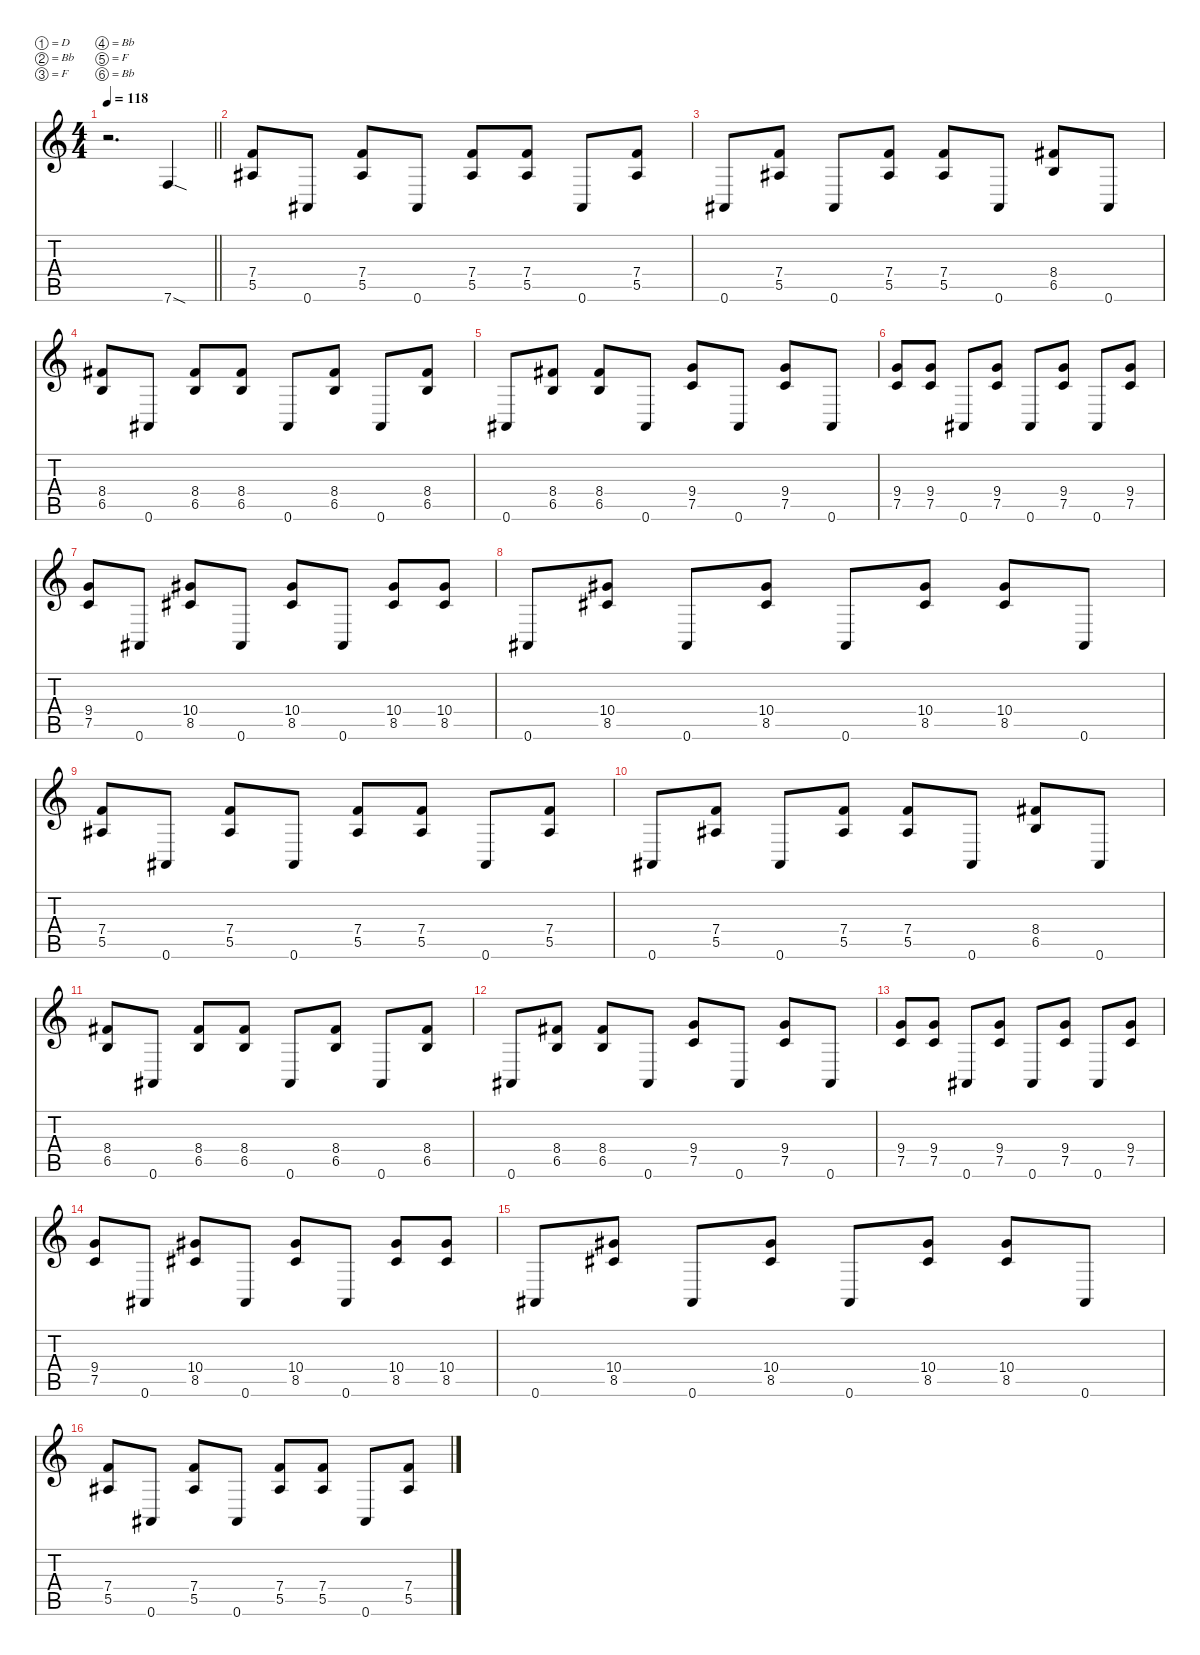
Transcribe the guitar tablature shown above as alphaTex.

\defaultSystemsLayout 4
\hideDynamics
\bracketExtendMode nobrackets
\singleTrackTrackNamePolicy hidden
\multiTrackTrackNamePolicy hidden
\firstSystemTrackNameMode fullname
\otherSystemsTrackNameOrientation horizontal
\track ("Guitar 1" "jz.guit.") {defaultSystemsLayout 8 instrument electricguitarjazz}
\staff {score tabs}
\tuning (D4 Bb3 F3 Bb2 F2 Bb1)
\ts (4 4)
\tempo 118
\clef g2
\barLineRight lightlight
\ks c
r.2{d dy f instrument distortionguitar beam Down} 7.6{sod}.4{beam Up} |
(7.4 5.5{acc #}).8{beam Up} 0.6{acc #}.8{beam Up} (7.4 5.5{acc #}).8{beam Up} 0.6{acc #}.8{beam Up} (7.4 5.5{acc #}).8{beam Up} (7.4 5.5{acc #}).8{beam Up} 0.6{acc #}.8{beam Up} (7.4 5.5{acc #}).8{beam Up} |
0.6{acc #}.8{beam Up} (7.4 5.5{acc #}).8{beam Up} 0.6{acc #}.8{beam Up} (7.4 5.5{acc #}).8{beam Up} (7.4 5.5{acc #}).8{beam Up} 0.6{acc #}.8{beam Up} (8.4{acc #} 6.5).8{beam Up} 0.6{acc #}.8{beam Up} |
(8.4{acc #} 6.5).8{beam Up} 0.6{acc #}.8{beam Up} (8.4{acc #} 6.5).8{beam Up} (8.4{acc #} 6.5).8{beam Up} 0.6{acc #}.8{beam Up} (8.4{acc #} 6.5).8{beam Up} 0.6{acc #}.8{beam Up} (8.4{acc #} 6.5).8{beam Up} |
0.6{acc #}.8{beam Up} (8.4{acc #} 6.5).8{beam Up} (8.4{acc #} 6.5).8{beam Up} 0.6{acc #}.8{beam Up} (9.4 7.5).8{beam Up} 0.6{acc #}.8{beam Up} (9.4 7.5).8{beam Up} 0.6{acc #}.8{beam Up} |
(9.4 7.5).8{beam Up} (9.4 7.5).8{beam Up} 0.6{acc #}.8{beam Up} (9.4 7.5).8{beam Up} 0.6{acc #}.8{beam Up} (9.4 7.5).8{beam Up} 0.6{acc #}.8{beam Up} (9.4 7.5).8{beam Up} |
(9.4 7.5).8{beam Up} 0.6{acc #}.8{beam Up} (10.4{acc #} 8.5{acc #}).8{beam Up} 0.6{acc #}.8{beam Up} (10.4{acc #} 8.5{acc #}).8{beam Up} 0.6{acc #}.8{beam Up} (10.4{acc #} 8.5{acc #}).8{beam Up} (10.4{acc #} 8.5{acc #}).8{beam Up} |
0.6{acc #}.8{beam Up} (10.4{acc #} 8.5{acc #}).8{beam Up} 0.6{acc #}.8{beam Up} (10.4{acc #} 8.5{acc #}).8{beam Up} 0.6{acc #}.8{beam Up} (10.4{acc #} 8.5{acc #}).8{beam Up} (10.4{acc #} 8.5{acc #}).8{beam Up} 0.6{acc #}.8{beam Up} |
(7.4 5.5{acc #}).8{beam Up} 0.6{acc #}.8{beam Up} (7.4 5.5{acc #}).8{beam Up} 0.6{acc #}.8{beam Up} (7.4 5.5{acc #}).8{beam Up} (7.4 5.5{acc #}).8{beam Up} 0.6{acc #}.8{beam Up} (7.4 5.5{acc #}).8{beam Up} |
0.6{acc #}.8{beam Up} (7.4 5.5{acc #}).8{beam Up} 0.6{acc #}.8{beam Up} (7.4 5.5{acc #}).8{beam Up} (7.4 5.5{acc #}).8{beam Up} 0.6{acc #}.8{beam Up} (8.4{acc #} 6.5).8{beam Up} 0.6{acc #}.8{beam Up} |
(8.4{acc #} 6.5).8{beam Up} 0.6{acc #}.8{beam Up} (8.4{acc #} 6.5).8{beam Up} (8.4{acc #} 6.5).8{beam Up} 0.6{acc #}.8{beam Up} (8.4{acc #} 6.5).8{beam Up} 0.6{acc #}.8{beam Up} (8.4{acc #} 6.5).8{beam Up} |
0.6{acc #}.8{beam Up} (8.4{acc #} 6.5).8{beam Up} (8.4{acc #} 6.5).8{beam Up} 0.6{acc #}.8{beam Up} (9.4 7.5).8{beam Up} 0.6{acc #}.8{beam Up} (9.4 7.5).8{beam Up} 0.6{acc #}.8{beam Up} |
(9.4 7.5).8{beam Up} (9.4 7.5).8{beam Up} 0.6{acc #}.8{beam Up} (9.4 7.5).8{beam Up} 0.6{acc #}.8{beam Up} (9.4 7.5).8{beam Up} 0.6{acc #}.8{beam Up} (9.4 7.5).8{beam Up} |
(9.4 7.5).8{beam Up} 0.6{acc #}.8{beam Up} (10.4{acc #} 8.5{acc #}).8{beam Up} 0.6{acc #}.8{beam Up} (10.4{acc #} 8.5{acc #}).8{beam Up} 0.6{acc #}.8{beam Up} (10.4{acc #} 8.5{acc #}).8{beam Up} (10.4{acc #} 8.5{acc #}).8{beam Up} |
0.6{acc #}.8{beam Up} (10.4{acc #} 8.5{acc #}).8{beam Up} 0.6{acc #}.8{beam Up} (10.4{acc #} 8.5{acc #}).8{beam Up} 0.6{acc #}.8{beam Up} (10.4{acc #} 8.5{acc #}).8{beam Up} (10.4{acc #} 8.5{acc #}).8{beam Up} 0.6{acc #}.8{beam Up} |
(7.4 5.5{acc #}).8{beam Up} 0.6{acc #}.8{beam Up} (7.4 5.5{acc #}).8{beam Up} 0.6{acc #}.8{beam Up} (7.4 5.5{acc #}).8{beam Up} (7.4 5.5{acc #}).8{beam Up} 0.6{acc #}.8{beam Up} (7.4 5.5{acc #}).8{beam Up}
